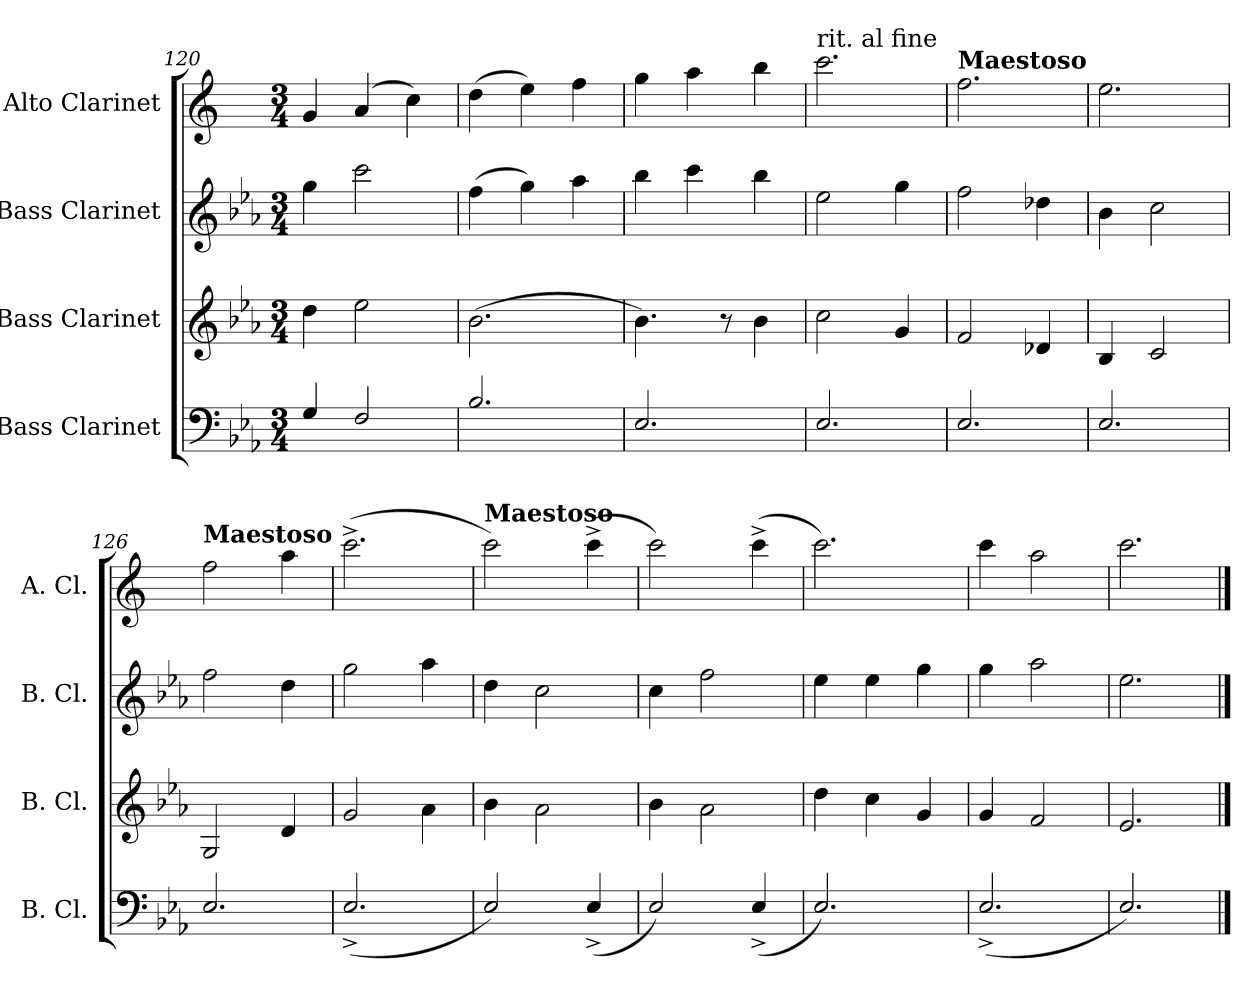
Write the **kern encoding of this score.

**kern	**kern	**kern	**kern
*part4	*part3	*part2	*part1
*staff4	*staff3	*staff2	*staff1
*I"Bass Clarinet	*I"Bass Clarinet	*I"Bass Clarinet	*I"Alto Clarinet
*I'B. Cl.	*I'B. Cl.	*I'B. Cl.	*I'A. Cl.
*clefF4	*clefG2	*clefG2	*clefG2
*ITrd8c14	*ITrd8c14	*ITrd8c14	*ITrd5c9
*k[b-e-a-]	*k[b-e-a-]	*k[b-e-a-]	*k[b-e-a-]
*M3/4	*M3/4	*M3/4	*M3/4
=120	=120	=120	=120
4GG/	4d\	4g\	4B-/
2FF/	2e-\	2cc\	(4c/
.	.	.	4e-\)
=121	=121	=121	=121
2.BB-/	(2.B-\	(4f\	(4f\
.	.	4g\)	4g\)
.	.	4a-\	4a-\
=122	=122	=122	=122
2.EE-/	4.B-\)	4b-\	4b-\
.	.	4cc\	4cc\
.	8r	.	.
.	4B-\	4b-\	4dd\
=123	=123	=123	=123
!	!	!	!LO:TX:a:t=rit. al fine
2.EE-/	2c\	2e-\	2.ee-\
.	4G/	4g\	.
=124	=124	=124	=124
!	!	!	!LO:TX:a:B:t=Maestoso
2.EE-/	2F/	2f\	2.a-\
.	4D-X/	4d-X\	.
=125	=125	=125	=125
2.EE-/	4BB-/	4B-\	2.g\
.	2C/	2c\	.
=126	=126	=126	=126
!	!	!	!LO:TX:a:B:t=Maestoso
2.EE-/	2GG/	2f\	2a-\
.	4D/	4d\	4cc\
=127	=127	=127	=127
(2.EE-^/	2G/	2g\	(2.ee-^\
.	4A-\	4a-\	.
=128	=128	=128	=128
!	!	!	!LO:TX:a:B:t=Maestoso
2EE-/)	4B-\	4d\	2ee-\)
.	2A-\	2c\	.
(4EE-^/	.	.	(4ee-^\
!!LO:PB:g=z
=129	=129	=129	=129
2EE-/)	4B-\	4c\	2ee-\)
.	2A-\	2f\	.
(4EE-^/	.	.	(4ee-^\
=130	=130	=130	=130
2.EE-/)	4d\	4e-\	2.ee-\)
.	4c\	4e-\	.
.	4G/	4g\	.
=131	=131	=131	=131
(2.EE-^/	4G/	4g\	4ee-\
.	2F/	2a-\	2cc\
=132	=132	=132	=132
2.EE-/)	2.E-/	2.e-\	2.ee-\
==	==	==	==
*-	*-	*-	*-
